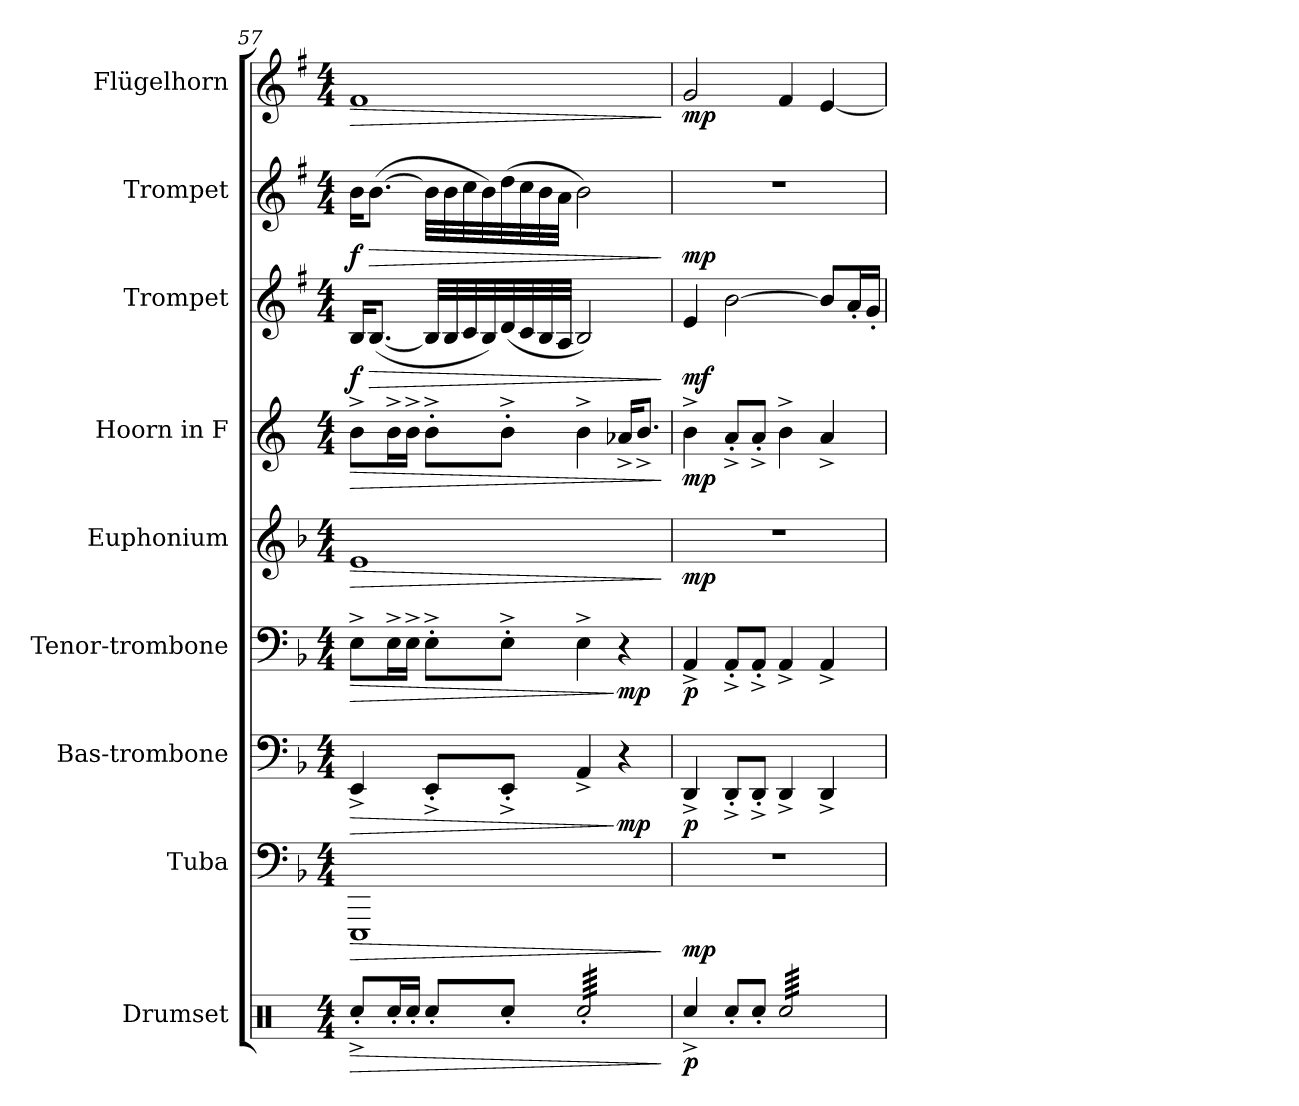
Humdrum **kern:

**kern	**dynam	**kern	**dynam	**kern	**dynam	**kern	**dynam	**kern	**dynam	**kern	**dynam	**kern	**dynam	**kern	**dynam	**kern	**dynam
*part9	*part9	*part8	*part8	*part7	*part7	*part6	*part6	*part5	*part5	*part4	*part4	*part3	*part3	*part2	*part2	*part1	*part1
*staff9	*staff9	*staff8	*staff8	*staff7	*staff7	*staff6	*staff6	*staff5	*staff5	*staff4	*staff4	*staff3	*staff3	*staff2	*staff2	*staff1	*staff1
*I"Drumset	*	*I"Tuba	*	*I"Bas-trombone	*	*I"Tenor-trombone	*	*I"Euphonium	*	*I"Hoorn in F	*	*I"Trompet	*	*I"Trompet	*	*I"Flügelhorn	*
*I'Drs.	*	*I'Tba.	*	*I'Bs. Tbn.	*	*I'T. Tbn.	*	*I'Euph.	*	*	*	*I'Tpt.	*	*I'Tpt.	*	*I'Flghn.	*
!!LO:PB:g=z
*clefX	*	*clefF4	*	*clefF4	*	*clefF4	*	*clefG2	*	*clefG2	*	*clefG2	*	*clefG2	*	*clefG2	*
*	*	*	*	*	*	*	*	*ITrd8c14	*	*ITrd4c7	*	*ITrd1c2	*	*ITrd1c2	*	*ITrd1c2	*
*k[]	*	*k[b-]	*	*k[b-]	*	*k[b-]	*	*k[b-]	*	*k[b-]	*	*k[b-]	*	*k[b-]	*	*k[b-]	*
*M4/4	*	*M4/4	*	*M4/4	*	*M4/4	*	*M4/4	*	*M4/4	*	*M4/4	*	*M4/4	*	*M4/4	*
=57	=57	=57	=57	=57	=57	=57	=57	=57	=57	=57	=57	=57	=57	=57	=57	=57	=57
!	!LO:HP:b	!	!LO:HP:b	!	!LO:HP:b	!	!LO:HP:b	!	!LO:HP:b	!	!LO:HP:b	!	!LO:DY:b	!	!LO:DY:b	!	!LO:HP:b
8Rcc^'/L	>	1EEE	>	4EE^/	>	8E^\L	>	1E	>	8e^\L	>	16A/KL	f	16a\KL	f	1e	>
!	!	!	!	!	!	!	!	!	!	!	!	!	!LO:HP:b	!	!LO:HP:b	!	!
.	.	.	.	.	.	.	.	.	.	.	.	([8.A/J	>	([8.a\J	>	.	.
16Rcc'/L	.	.	.	.	.	16E^\L	.	.	.	16e^\L	.	.	.	.	.	.	.
16Rcc'/JJ	.	.	.	.	.	16E^\JJ	.	.	.	16e^\JJ	.	.	.	.	.	.	.
8Rcc'/L	.	.	.	8EE^'/L	.	8E^'\L	.	.	.	8e^'\L	.	32A/LLL]	.	32a\LLL]	.	.	.
.	.	.	.	.	.	.	.	.	.	.	.	32A/	.	32a\	.	.	.
.	.	.	.	.	.	.	.	.	.	.	.	32B-/	.	32b-\	.	.	.
.	.	.	.	.	.	.	.	.	.	.	.	32A/)	.	32a\)	.	.	.
8Rcc'/J	.	.	.	8EE^'/J	.	8E^'\J	.	.	.	8e^'\J	.	(32c/	.	(32cc\	.	.	.
.	.	.	.	.	.	.	.	.	.	.	.	32B-/	.	32b-\	.	.	.
.	.	.	.	.	.	.	.	.	.	.	.	32A/	.	32a\	.	.	.
.	.	.	.	.	.	.	.	.	.	.	.	32G/JJJ	.	32g\JJJ	.	.	.
*tremolo	*	*	*	*	*	*	*	*	*	*	*	*	*	*	*	*	*
64Rcc'/LLLL	.	.	.	4AA^/	.	4E^\	.	.	.	4e^\	.	2A/)	.	2a\)	.	.	.
64Rcc'/	.	.	.	.	.	.	.	.	.	.	.	.	.	.	.	.	.
64Rcc'/	.	.	.	.	.	.	.	.	.	.	.	.	.	.	.	.	.
64Rcc'/	.	.	.	.	.	.	.	.	.	.	.	.	.	.	.	.	.
64Rcc'/	.	.	.	.	.	.	.	.	.	.	.	.	.	.	.	.	.
64Rcc'/	.	.	.	.	.	.	.	.	.	.	.	.	.	.	.	.	.
64Rcc'/	.	.	.	.	.	.	.	.	.	.	.	.	.	.	.	.	.
64Rcc'/	.	.	.	.	.	.	.	.	.	.	.	.	.	.	.	.	.
64Rcc'/	.	.	.	.	.	.	.	.	.	.	.	.	.	.	.	.	.
64Rcc'/	.	.	.	.	.	.	.	.	.	.	.	.	.	.	.	.	.
64Rcc'/	.	.	.	.	.	.	.	.	.	.	.	.	.	.	.	.	.
64Rcc'/	.	.	.	.	.	.	.	.	.	.	.	.	.	.	.	.	.
64Rcc'/	.	.	.	.	.	.	.	.	.	.	.	.	.	.	.	.	.
64Rcc'/	.	.	.	.	.	.	.	.	.	.	.	.	.	.	.	.	.
64Rcc'/	.	.	.	.	.	.	.	.	.	.	.	.	.	.	.	.	.
64Rcc'/	.	.	.	.	.	.	.	.	.	.	.	.	.	.	.	.	.
!	!	!	!	!	!LO:DY:n=1:b	!	!LO:DY:n=1:b	!	!	!	!	!	!	!	!	!	!
64Rcc'/	.	.	.	4r	] mp	4r	] mp	.	.	16d-X^/KL	.	.	.	.	.	.	.
64Rcc'/	.	.	.	.	.	.	.	.	.	.	.	.	.	.	.	.	.
64Rcc'/	.	.	.	.	.	.	.	.	.	.	.	.	.	.	.	.	.
64Rcc'/	.	.	.	.	.	.	.	.	.	.	.	.	.	.	.	.	.
64Rcc'/	.	.	.	.	.	.	.	.	.	8.e^/J	.	.	.	.	.	.	.
64Rcc'/	.	.	.	.	.	.	.	.	.	.	.	.	.	.	.	.	.
64Rcc'/	.	.	.	.	.	.	.	.	.	.	.	.	.	.	.	.	.
64Rcc'/	.	.	.	.	.	.	.	.	.	.	.	.	.	.	.	.	.
64Rcc'/	.	.	.	.	.	.	.	.	.	.	.	.	.	.	.	.	.
64Rcc'/	.	.	.	.	.	.	.	.	.	.	.	.	.	.	.	.	.
64Rcc'/	.	.	.	.	.	.	.	.	.	.	.	.	.	.	.	.	.
64Rcc'/	.	.	.	.	.	.	.	.	.	.	.	.	.	.	.	.	.
64Rcc'/	.	.	.	.	.	.	.	.	.	.	.	.	.	.	.	.	.
64Rcc'/	.	.	.	.	.	.	.	.	.	.	.	.	.	.	.	.	.
64Rcc'/	.	.	.	.	.	.	.	.	.	.	.	.	.	.	.	.	.
64Rcc'/JJJJ	.	.	.	.	.	.	.	.	.	.	.	.	.	.	.	.	.
*Xtremolo	*	*	*	*	*	*	*	*	*	*	*	*	*	*	*	*	*
.	]	.	]	.	.	.	.	.	]	.	]	.	]	.	]	.	]
=58	=58	=58	=58	=58	=58	=58	=58	=58	=58	=58	=58	=58	=58	=58	=58	=58	=58
!	!LO:DY:b	!	!LO:DY:b	!	!LO:DY:b	!	!LO:DY:b	!	!LO:DY:b	!	!LO:DY:b	!	!LO:DY:b	!	!LO:DY:b	!	!LO:DY:b
4Rcc^/	p	1r	mp	4DD^/	p	4AA^/	p	1r	mp	4e^\	mp	4d/	mf	1r	mp	2f/	mp
8Rcc'/L	.	.	.	8DD^'/L	.	8AA^'/L	.	.	.	8d'^/L	.	[2a\	.	.	.	.	.
8Rcc'/J	.	.	.	8DD^'/J	.	8AA^'/J	.	.	.	8d'^/J	.	.	.	.	.	.	.
*tremolo	*	*	*	*	*	*	*	*	*	*	*	*	*	*	*	*	*
64Rcc/LLLL	.	.	.	4DD^/	.	4AA^/	.	.	.	4e^\	.	.	.	.	.	4e/	.
64Rcc/	.	.	.	.	.	.	.	.	.	.	.	.	.	.	.	.	.
64Rcc/	.	.	.	.	.	.	.	.	.	.	.	.	.	.	.	.	.
64Rcc/	.	.	.	.	.	.	.	.	.	.	.	.	.	.	.	.	.
64Rcc/	.	.	.	.	.	.	.	.	.	.	.	.	.	.	.	.	.
64Rcc/	.	.	.	.	.	.	.	.	.	.	.	.	.	.	.	.	.
64Rcc/	.	.	.	.	.	.	.	.	.	.	.	.	.	.	.	.	.
64Rcc/	.	.	.	.	.	.	.	.	.	.	.	.	.	.	.	.	.
64Rcc/	.	.	.	.	.	.	.	.	.	.	.	.	.	.	.	.	.
64Rcc/	.	.	.	.	.	.	.	.	.	.	.	.	.	.	.	.	.
64Rcc/	.	.	.	.	.	.	.	.	.	.	.	.	.	.	.	.	.
64Rcc/	.	.	.	.	.	.	.	.	.	.	.	.	.	.	.	.	.
64Rcc/	.	.	.	.	.	.	.	.	.	.	.	.	.	.	.	.	.
64Rcc/	.	.	.	.	.	.	.	.	.	.	.	.	.	.	.	.	.
64Rcc/	.	.	.	.	.	.	.	.	.	.	.	.	.	.	.	.	.
64Rcc/	.	.	.	.	.	.	.	.	.	.	.	.	.	.	.	.	.
64Rcc/	.	.	.	4DD^/	.	4AA^/	.	.	.	4d^/	.	8a/L]	.	.	.	[4d/	.
64Rcc/	.	.	.	.	.	.	.	.	.	.	.	.	.	.	.	.	.
64Rcc/	.	.	.	.	.	.	.	.	.	.	.	.	.	.	.	.	.
64Rcc/	.	.	.	.	.	.	.	.	.	.	.	.	.	.	.	.	.
64Rcc/	.	.	.	.	.	.	.	.	.	.	.	.	.	.	.	.	.
64Rcc/	.	.	.	.	.	.	.	.	.	.	.	.	.	.	.	.	.
64Rcc/	.	.	.	.	.	.	.	.	.	.	.	.	.	.	.	.	.
64Rcc/	.	.	.	.	.	.	.	.	.	.	.	.	.	.	.	.	.
64Rcc/	.	.	.	.	.	.	.	.	.	.	.	16g'/L	.	.	.	.	.
64Rcc/	.	.	.	.	.	.	.	.	.	.	.	.	.	.	.	.	.
64Rcc/	.	.	.	.	.	.	.	.	.	.	.	.	.	.	.	.	.
64Rcc/	.	.	.	.	.	.	.	.	.	.	.	.	.	.	.	.	.
64Rcc/	.	.	.	.	.	.	.	.	.	.	.	16f'/JJ	.	.	.	.	.
64Rcc/	.	.	.	.	.	.	.	.	.	.	.	.	.	.	.	.	.
64Rcc/	.	.	.	.	.	.	.	.	.	.	.	.	.	.	.	.	.
64Rcc/JJJJ	.	.	.	.	.	.	.	.	.	.	.	.	.	.	.	.	.
*Xtremolo	*	*	*	*	*	*	*	*	*	*	*	*	*	*	*	*	*
=	=	=	=	=	=	=	=	=	=	=	=	=	=	=	=	=	=
*-	*-	*-	*-	*-	*-	*-	*-	*-	*-	*-	*-	*-	*-	*-	*-	*-	*-
